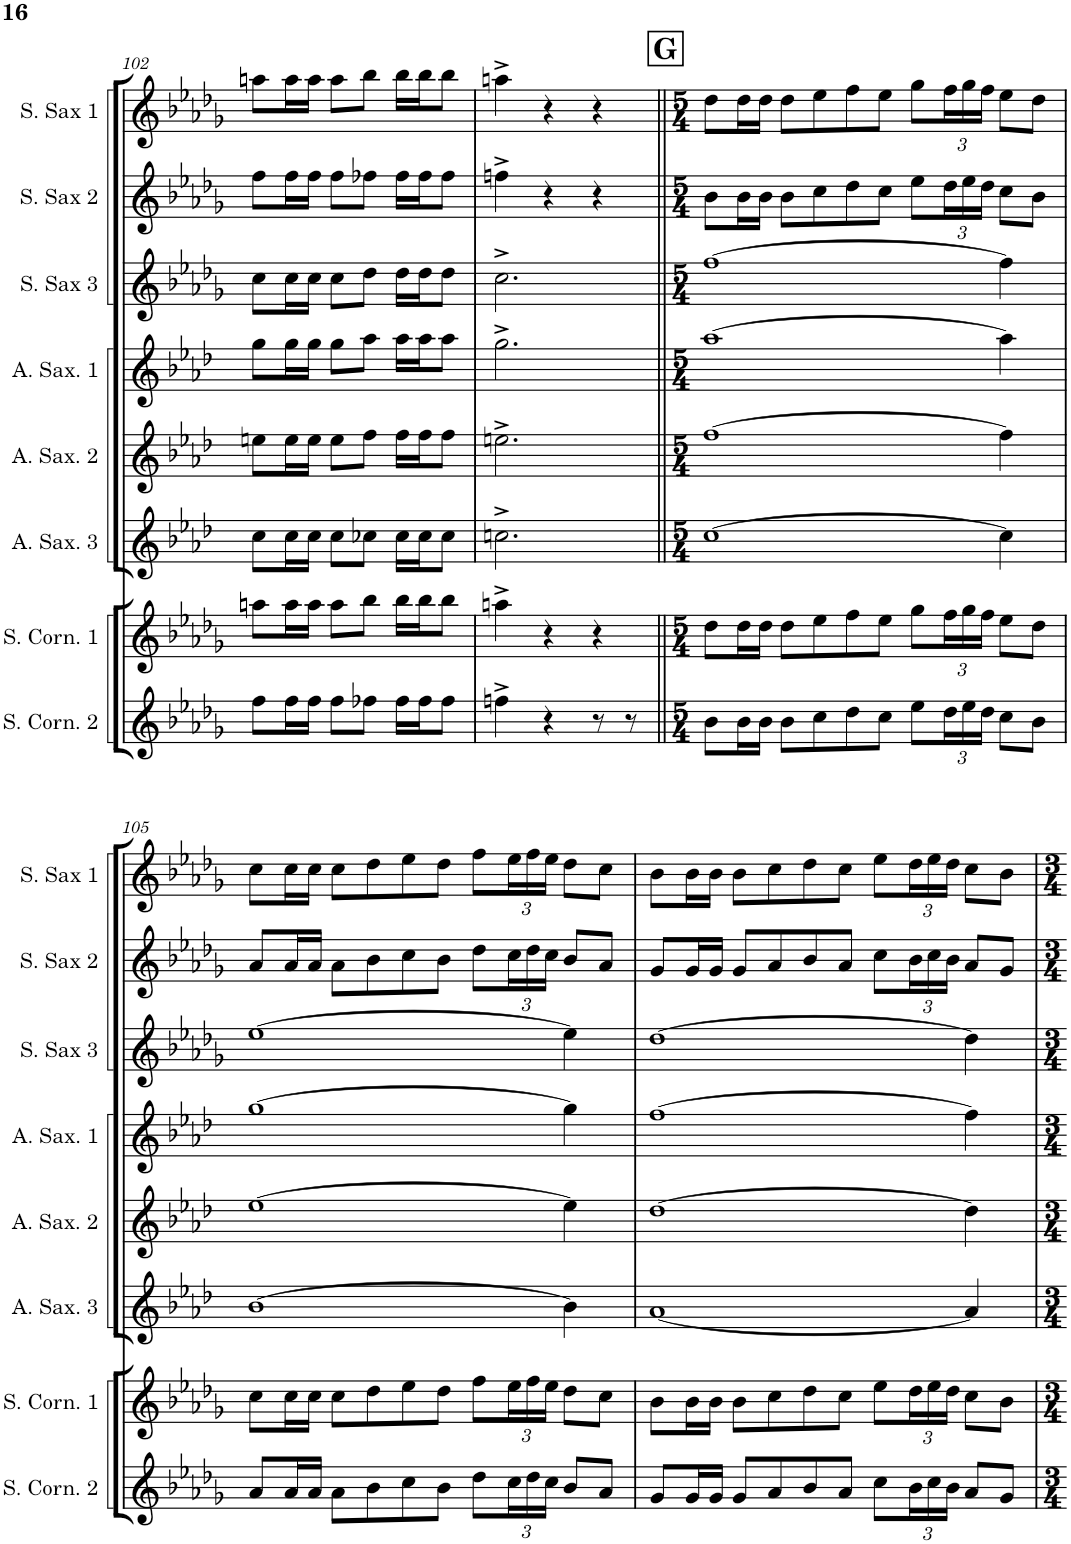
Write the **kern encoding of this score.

**kern	**kern	**kern	**kern	**kern	**kern	**kern	**kern
*part8	*part7	*part6	*part5	*part4	*part3	*part2	*part1
*staff8	*staff7	*staff6	*staff5	*staff4	*staff3	*staff2	*staff1
*I"Solo Cornet 2	*I"Solo Cornet 1	*I"Alt Sax 3	*I"Alt Sax 2	*I"Alt Sax 1	*I"Sopraan Sax 3	*I"Sopraan Sax 2	*I"Sopraan Sax 1
*I'S. Corn. 2	*I'S. Corn. 1	*I'A. Sax. 3	*I'A. Sax. 2	*I'A. Sax. 1	*I'S. Sax 3	*I'S. Sax 2	*I'S. Sax 1
!!LO:PB:g=z
*clefG2	*clefG2	*clefG2	*clefG2	*clefG2	*clefG2	*clefG2	*clefG2
*Trd1c2	*Trd1c2	*Trd5c9	*Trd5c9	*Trd5c9	*Trd1c2	*Trd1c2	*Trd1c2
*k[b-e-a-d-g-]	*k[b-e-a-d-g-]	*k[b-e-a-d-]	*k[b-e-a-d-]	*k[b-e-a-d-]	*k[b-e-a-d-g-]	*k[b-e-a-d-g-]	*k[b-e-a-d-g-]
*M3/4	*M3/4	*M3/4	*M3/4	*M3/4	*M3/4	*M3/4	*M3/4
=102	=102	=102	=102	=102	=102	=102	=102
8ff\L	8aan\L	8cc\L	8een\L	8gg\L	8cc\L	8ff\L	8aan\L
16ff\L	16aa\L	16cc\L	16ee\L	16gg\L	16cc\L	16ff\L	16aa\L
16ff\JJ	16aa\JJ	16cc\JJ	16ee\JJ	16gg\JJ	16cc\JJ	16ff\JJ	16aa\JJ
8ff\L	8aa\L	8cc\L	8ee\L	8gg\L	8cc\L	8ff\L	8aa\L
8ff-X\J	8bb-\J	8cc-X\J	8ff\J	8aa-\J	8dd-\J	8ff-X\J	8bb-\J
16ff-\LL	16bb-\LL	16cc-\LL	16ff\LL	16aa-\LL	16dd-\LL	16ff-\LL	16bb-\LL
16ff-\J	16bb-\J	16cc-\J	16ff\J	16aa-\J	16dd-\J	16ff-\J	16bb-\J
8ff-\J	8bb-\J	8cc-\J	8ff\J	8aa-\J	8dd-\J	8ff-\J	8bb-\J
=103	=103	=103	=103	=103	=103	=103	=103
4ffn^\	4aan^\	2.ccn^\	2.een^\	2.gg^\	2.cc^\	4ffn^\	4aan^\
4r	4r	.	.	.	.	4r	4r
8r	4r	.	.	.	.	4r	4r
8r	.	.	.	.	.	.	.
!!LO:REH:place=s1:a:B:cj:fs=14:t=G
=104||	=104||	=104||	=104||	=104||	=104||	=104||	=104||
*M5/4	*M5/4	*M5/4	*M5/4	*M5/4	*M5/4	*M5/4	*M5/4
8b-\L	8dd-\L	[1cc	[1ff	[1aa-	[1ff	8b-\L	8dd-\L
16b-\L	16dd-\L	.	.	.	.	16b-\L	16dd-\L
16b-\JJ	16dd-\JJ	.	.	.	.	16b-\JJ	16dd-\JJ
8b-\L	8dd-\L	.	.	.	.	8b-\L	8dd-\L
8cc\	8ee-\	.	.	.	.	8cc\	8ee-\
8dd-\	8ff\	.	.	.	.	8dd-\	8ff\
8cc\J	8ee-\J	.	.	.	.	8cc\J	8ee-\J
8ee-\L	8gg-\L	.	.	.	.	8ee-\L	8gg-\L
*Xbrackettup	*Xbrackettup	*	*	*	*	*Xbrackettup	*Xbrackettup
24dd-\L	24ff\L	.	.	.	.	24dd-\L	24ff\L
24ee-\	24gg-\	.	.	.	.	24ee-\	24gg-\
24dd-\JJ	24ff\JJ	.	.	.	.	24dd-\JJ	24ff\JJ
8cc\L	8ee-\L	4cc\]	4ff\]	4aa-\]	4ff\]	8cc\L	8ee-\L
8b-\J	8dd-\J	.	.	.	.	8b-\J	8dd-\J
!!LO:LB:g=z
=105	=105	=105	=105	=105	=105	=105	=105
8a-/L	8cc\L	[1b-	[1ee-	[1gg	[1ee-	8a-/L	8cc\L
16a-/L	16cc\L	.	.	.	.	16a-/L	16cc\L
16a-/JJ	16cc\JJ	.	.	.	.	16a-/JJ	16cc\JJ
8a-\L	8cc\L	.	.	.	.	8a-\L	8cc\L
8b-\	8dd-\	.	.	.	.	8b-\	8dd-\
8cc\	8ee-\	.	.	.	.	8cc\	8ee-\
8b-\J	8dd-\J	.	.	.	.	8b-\J	8dd-\J
8dd-\L	8ff\L	.	.	.	.	8dd-\L	8ff\L
24cc\L	24ee-\L	.	.	.	.	24cc\L	24ee-\L
24dd-\	24ff\	.	.	.	.	24dd-\	24ff\
24cc\JJ	24ee-\JJ	.	.	.	.	24cc\JJ	24ee-\JJ
8b-/L	8dd-\L	4b-\]	4ee-\]	4gg\]	4ee-\]	8b-/L	8dd-\L
8a-/J	8cc\J	.	.	.	.	8a-/J	8cc\J
=106	=106	=106	=106	=106	=106	=106	=106
8g-/L	8b-\L	[1a-	[1dd-	[1ff	[1dd-	8g-/L	8b-\L
16g-/L	16b-\L	.	.	.	.	16g-/L	16b-\L
16g-/JJ	16b-\JJ	.	.	.	.	16g-/JJ	16b-\JJ
8g-/L	8b-\L	.	.	.	.	8g-/L	8b-\L
8a-/	8cc\	.	.	.	.	8a-/	8cc\
8b-/	8dd-\	.	.	.	.	8b-/	8dd-\
8a-/J	8cc\J	.	.	.	.	8a-/J	8cc\J
8cc\L	8ee-\L	.	.	.	.	8cc\L	8ee-\L
24b-\L	24dd-\L	.	.	.	.	24b-\L	24dd-\L
24cc\	24ee-\	.	.	.	.	24cc\	24ee-\
24b-\JJ	24dd-\JJ	.	.	.	.	24b-\JJ	24dd-\JJ
8a-/L	8cc\L	4a-/]	4dd-\]	4ff\]	4dd-\]	8a-/L	8cc\L
8g-/J	8b-\J	.	.	.	.	8g-/J	8b-\J
=	=	=	=	=	=	=	=
*-	*-	*-	*-	*-	*-	*-	*-
